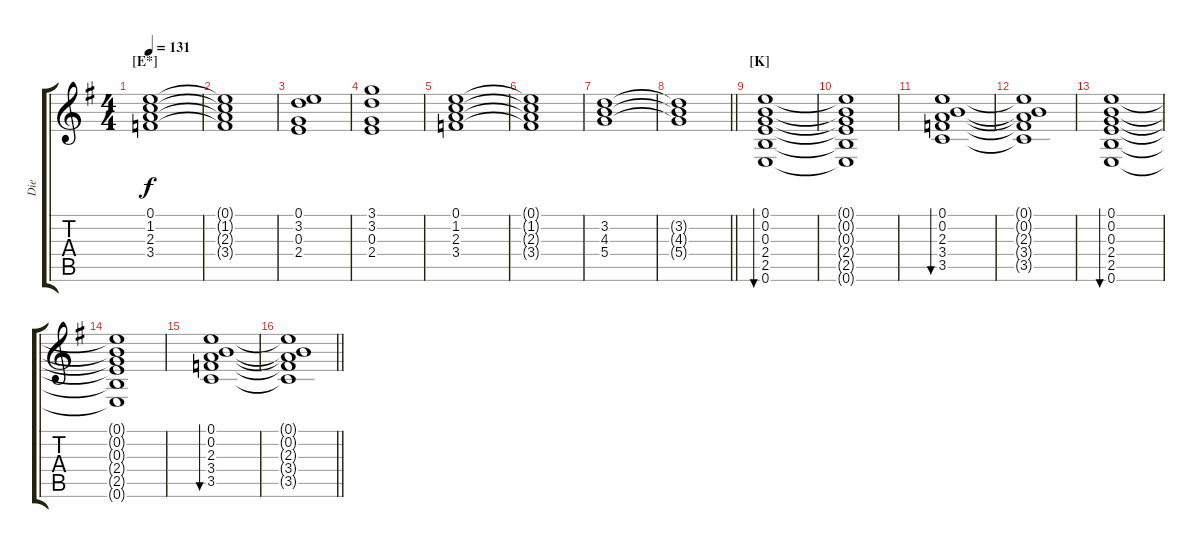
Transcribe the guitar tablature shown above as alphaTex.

\track ("Die" "Die") {instrument distortionguitar}
\staff {score tabs}
\tuning (E4 B3 G3 D3 A2 E2) {hide}
\ts (4 4)
\section ("" "[E*]")
\tempo 131
\clef g2
\ks eminor
(0.1 1.2 2.3 3.4).1{dy f} |
(0.1{t} 1.2{t} 2.3{t} 3.4{t}).1 |
(0.1 3.2 0.3 2.4).1 |
(3.1 3.2 0.3 2.4).1 |
(0.1 1.2 2.3 3.4).1 |
(0.1{t} 1.2{t} 2.3{t} 3.4{t}).1 |
(3.2 4.3 5.4).1 |
\barLineRight lightlight
(3.2{t} 4.3{t} 5.4{t}).1 |
\section ("" "[K]")
(0.1 0.2 0.3 2.4 2.5 0.6).1{bu 240} |
(0.1{t} 0.2{t} 0.3{t} 2.4{t} 2.5{t} 0.6{t}).1 |
(0.1 0.2 2.3 3.4 3.5).1{bu 120} |
(0.1{t} 0.2{t} 2.3{t} 3.4{t} 3.5{t}).1 |
(0.1 0.2 0.3 2.4 2.5 0.6).1{bu 240} |
(0.1{t} 0.2{t} 0.3{t} 2.4{t} 2.5{t} 0.6{t}).1 |
(0.1 0.2 2.3 3.4 3.5).1{bu 120} |
\barLineRight lightlight
(0.1{t} 0.2{t} 2.3{t} 3.4{t} 3.5{t}).1
